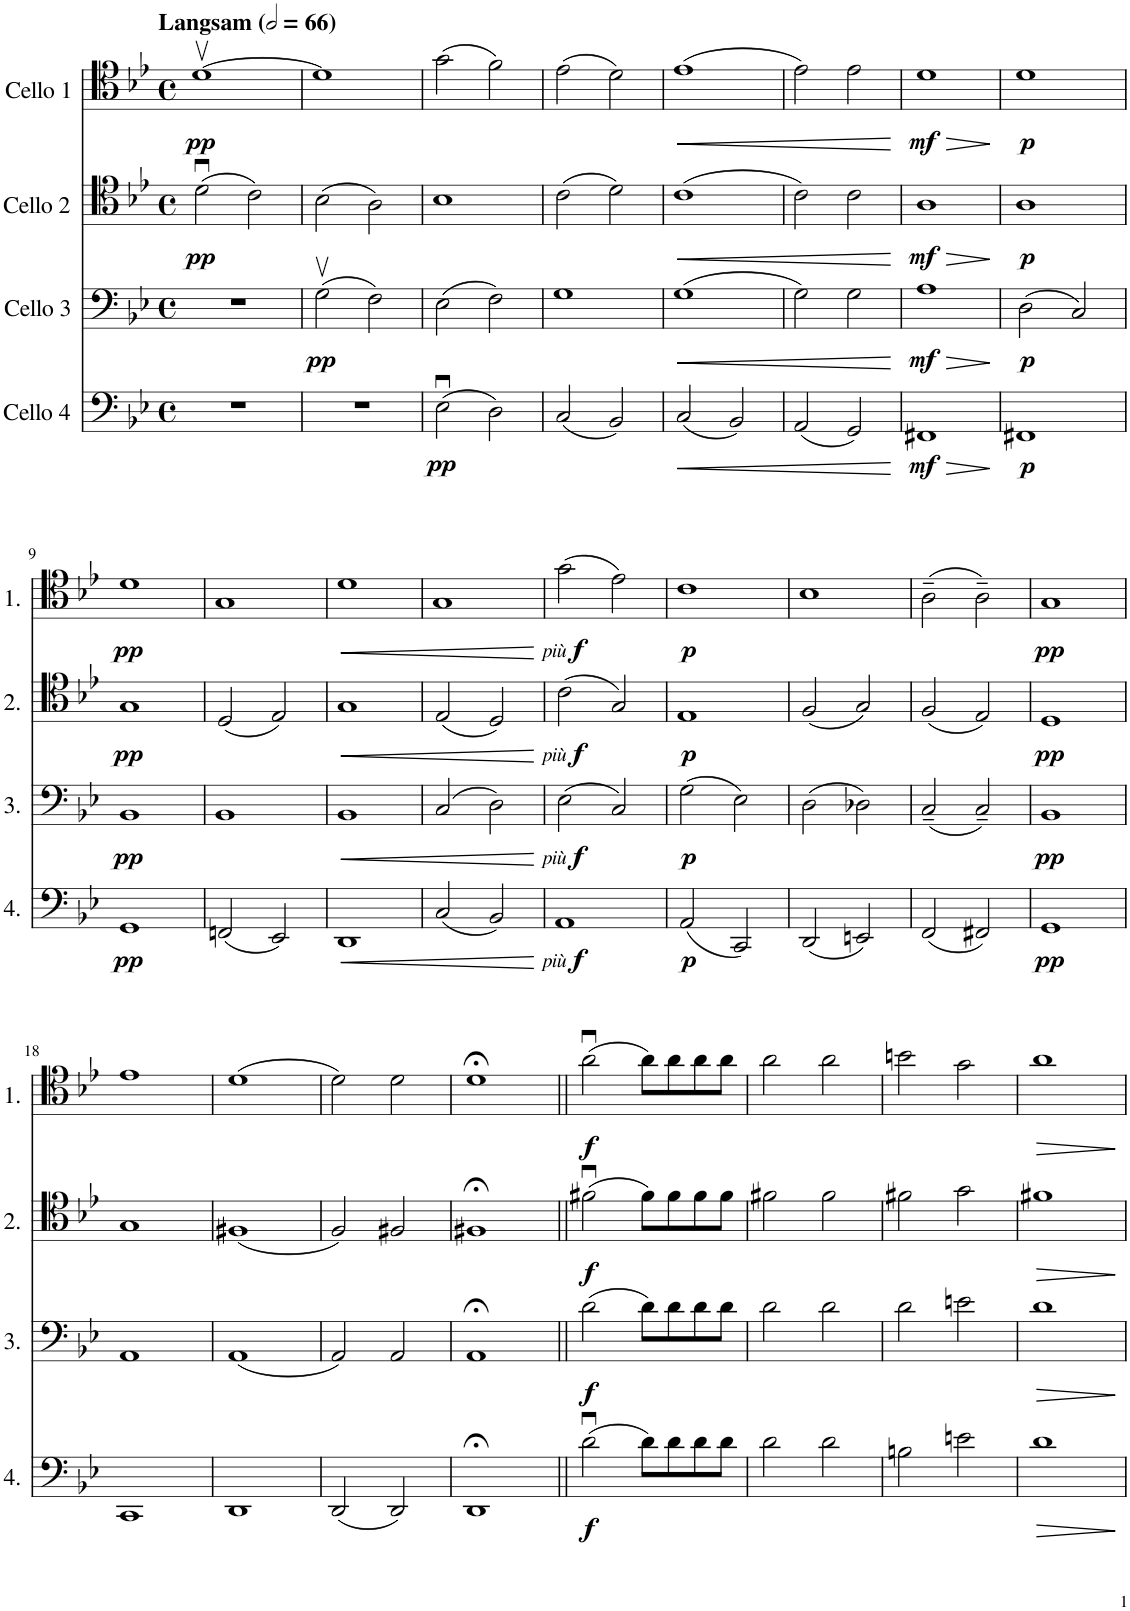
**kern	**dynam	**kern	**dynam	**kern	**dynam	**kern	**dynam
*part4	*part4	*part3	*part3	*part2	*part2	*part1	*part1
*staff4	*staff4	*staff3	*staff3	*staff2	*staff2	*staff1	*staff1
*I"Cello 4	*	*I"Cello 3	*	*I"Cello 2	*	*I"Cello 1	*
*clefF4	*	*clefF4	*	*clefC4	*	*clefC4	*
*k[b-e-]	*	*k[b-e-]	*	*k[b-e-]	*	*k[b-e-]	*
*M4/4	*	*M4/4	*	*M4/4	*	*M4/4	*
*met(c)	*	*met(c)	*	*met(c)	*	*met(c)	*
*MM132	*	*MM132	*	*MM132	*	*MM132	*
=1	=1	=1	=1	=1	=1	=1	=1
!	!	!	!	!	!	!LO:TX:a:B:t=Langsam	!
!	!	!	!	!	!LO:DY:b	!	!LO:DY:b
1r	.	1r	.	(2du\	pp	[1dv	pp
.	.	.	.	2c\)	.	.	.
=2	=2	=2	=2	=2	=2	=2	=2
!	!	!	!LO:DY:b	!	!	!	!
1r	.	(2Gv\	pp	(2B-\	.	1d]	.
.	.	2F\)	.	2A\)	.	.	.
=3	=3	=3	=3	=3	=3	=3	=3
!	!LO:DY:b	!	!	!	!	!	!
(2E-u\	pp	(2E-\	.	1B-	.	(2g\	.
2D\)	.	2F\)	.	.	.	2f\)	.
=4	=4	=4	=4	=4	=4	=4	=4
(2C/	.	1G	.	(2c\	.	(2e-\	.
2BB-/)	.	.	.	2d\)	.	2d\)	.
=5	=5	=5	=5	=5	=5	=5	=5
!	!LO:HP:b	!	!LO:HP:b	!	!LO:HP:b	!	!LO:HP:b
(2C/	<	(1G	<	(1c	<	(1e-	<
2BB-/)	.	.	.	.	.	.	.
=6	=6	=6	=6	=6	=6	=6	=6
(2AA/	.	2G\)	.	2c\)	.	2e-\)	.
2GG/)	.	2G\	.	2c\	.	2e-\	.
.	[	.	[	.	[	.	[
=7	=7	=7	=7	=7	=7	=7	=7
!	!LO:HP:b	!	!LO:HP:b	!	!LO:HP:b	!	!LO:HP:b
!	!LO:DY:n=1:b	!	!LO:DY:n=1:b	!	!LO:DY:n=1:b	!	!LO:DY:n=1:b
1FF#X	> mf	1A	> mf	1A	> mf	1d	> mf
.	]	.	]	.	]	.	]
=8	=8	=8	=8	=8	=8	=8	=8
!	!LO:DY:b	!	!LO:DY:b	!	!LO:DY:b	!	!LO:DY:b
1FF#X	p	(2D\	p	1A	p	1d	p
.	.	2C/)	.	.	.	.	.
!!LO:LB:g=z
=9	=9	=9	=9	=9	=9	=9	=9
!	!LO:DY:b	!	!LO:DY:b	!	!LO:DY:b	!	!LO:DY:b
1GG	pp	1BB-	pp	1G	pp	1d	pp
=10	=10	=10	=10	=10	=10	=10	=10
(2FFn/	.	1BB-	.	(2D/	.	1G	.
2EE-/)	.	.	.	2E-/)	.	.	.
=11	=11	=11	=11	=11	=11	=11	=11
!	!LO:HP:b	!	!LO:HP:b	!	!LO:HP:b	!	!LO:HP:b
1DD	<	1BB-	<	1G	<	1d	<
=12	=12	=12	=12	=12	=12	=12	=12
(2C/	.	(2C/	.	(2E-/	.	1G	.
2BB-/)	.	2D\)	.	2D/)	.	.	.
.	[	.	[	.	[	.	[
=13	=13	=13	=13	=13	=13	=13	=13
!	!LO:DY:b	!	!	!	!	!	!
!	!LO:DY:n=1:b	!	!LO:DY:b	!	!	!	!
!	!	!	!LO:DY:n=1:b	!	!LO:DY:b	!	!
!	!	!	!	!	!LO:DY:n=1:b	!	!LO:DY:b
!	!	!	!	!	!	!	!LO:DY:n=1:b
1AA	other-dynamics f	(2E-\	other-dynamics f	(2c\	other-dynamics f	(2g\	other-dynamics f
.	.	2C/)	.	2G/)	.	2e-\)	.
=14	=14	=14	=14	=14	=14	=14	=14
!	!LO:DY:b	!	!LO:DY:b	!	!LO:DY:b	!	!LO:DY:b
(2AA/	p	(2G\	p	1E-	p	1c	p
2CC/)	.	2E-\)	.	.	.	.	.
=15	=15	=15	=15	=15	=15	=15	=15
(2DD/	.	(2D\	.	(2F/	.	1B-	.
2EEn/)	.	2D-X\)	.	2G/)	.	.	.
=16	=16	=16	=16	=16	=16	=16	=16
(2FF/	.	(2C~/	.	(2F/	.	(2A~\	.
2FF#X/)	.	2C~/)	.	2E-/)	.	2A~\)	.
=17	=17	=17	=17	=17	=17	=17	=17
!	!LO:DY:b	!	!LO:DY:b	!	!LO:DY:b	!	!LO:DY:b
1GG	pp	1BB-	pp	1D	pp	1G	pp
!!LO:LB:g=z
=18	=18	=18	=18	=18	=18	=18	=18
1CC	.	1AA	.	1G	.	1e-	.
=19	=19	=19	=19	=19	=19	=19	=19
1DD	.	(1AA	.	(1F#X	.	(1d	.
=20	=20	=20	=20	=20	=20	=20	=20
(2DD/	.	2AA/)	.	2F/)	.	2d\)	.
2DD/)	.	2AA/	.	2F#X/	.	2d\	.
=21	=21	=21	=21	=21	=21	=21	=21
1DD;<	.	1AA;<	.	1F#X;<	.	1d;<	.
=22||	=22||	=22||	=22||	=22||	=22||	=22||	=22||
!	!LO:DY:b	!	!LO:DY:b	!	!LO:DY:b	!	!LO:DY:b
(2du\	f	(2d\	f	(2f#Xu\	f	(2au\	f
8d\L)	.	8d\L)	.	8f#\L)	.	8a\L)	.
8d\	.	8d\	.	8f#\	.	8a\	.
8d\	.	8d\	.	8f#\	.	8a\	.
8d\J	.	8d\J	.	8f#\J	.	8a\J	.
=23	=23	=23	=23	=23	=23	=23	=23
2d\	.	2d\	.	2f#X\	.	2a\	.
2d\	.	2d\	.	2f#\	.	2a\	.
=24	=24	=24	=24	=24	=24	=24	=24
2Bn\	.	2d\	.	2f#X\	.	2bn\	.
2en\	.	2en\	.	2g\	.	2g\	.
=25	=25	=25	=25	=25	=25	=25	=25
!	!LO:HP:b	!	!LO:HP:b	!	!LO:HP:b	!	!LO:HP:b
1d	>	1d	>	1f#X	>	1a	>
.	]	.	]	.	]	.	]
=	=	=	=	=	=	=	=
*-	*-	*-	*-	*-	*-	*-	*-
